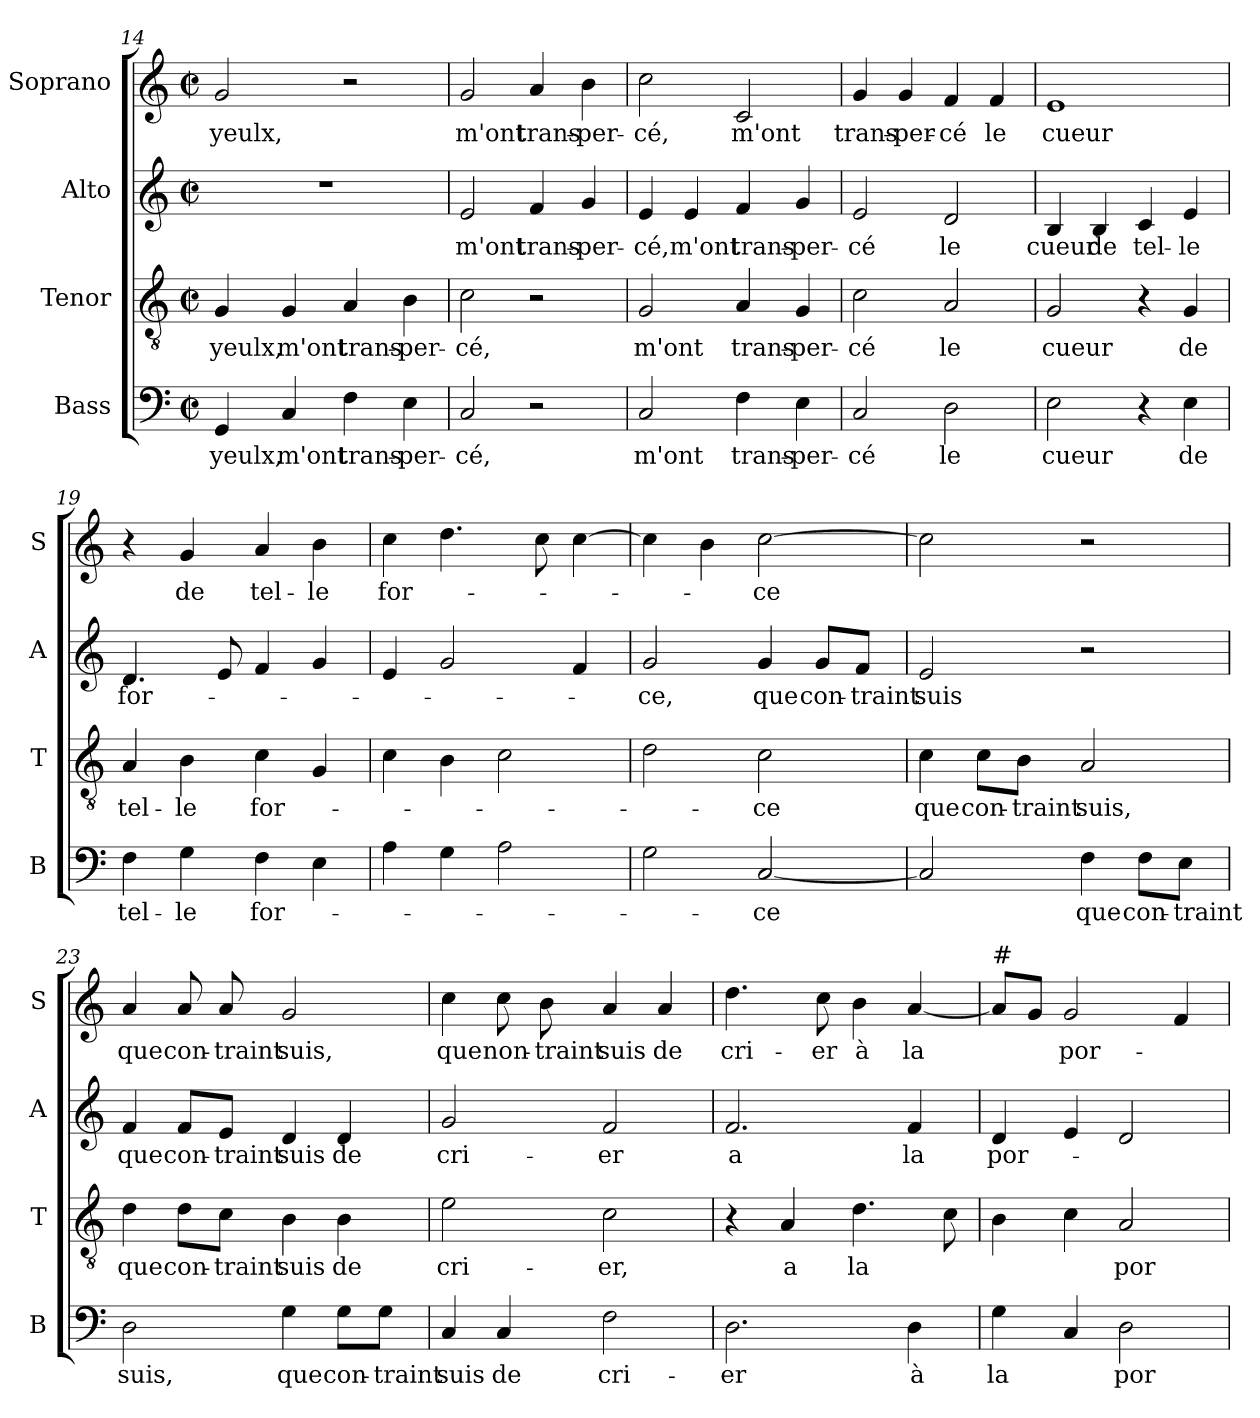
**kern	**text	**kern	**text	**kern	**text	**kern	**text
*part4	*part4	*part3	*part3	*part2	*part2	*part1	*part1
*staff4	*staff4	*staff3	*staff3	*staff2	*staff2	*staff1	*staff1
*I"Bass	*	*I"Tenor	*	*I"Alto	*	*I"Soprano	*
*I'B	*	*I'T	*	*I'A	*	*I'S	*
*clefF4	*	*clefGv2	*	*clefG2	*	*clefG2	*
*k[]	*	*k[]	*	*k[]	*	*k[]	*
*C:	*	*C:	*	*C:	*	*C:	*
*M2/2	*	*M2/2	*	*M2/2	*	*M2/2	*
*met(c|)	*	*met(c|)	*	*met(c|)	*	*met(c|)	*
=14	=14	=14	=14	=14	=14	=14	=14
!	!LO:LY:b	!	!LO:LY:b	!	!	!	!LO:LY:b
4GG/	yeulx,	4G/	yeulx,	1r	.	2g/	yeulx,
!	!LO:LY:b	!	!LO:LY:b	!	!	!	!
4C/	m'ont	4G/	m'ont	.	.	.	.
!	!LO:LY:b	!	!LO:LY:b	!	!	!	!
4F\	trans-	4A/	trans-	.	.	2r	.
!	!LO:LY:b	!	!LO:LY:b	!	!	!	!
4E\	-per-	4B\	-per-	.	.	.	.
=15	=15	=15	=15	=15	=15	=15	=15
!	!LO:LY:b	!	!LO:LY:b	!	!LO:LY:b	!	!LO:LY:b
2C/	-cé,	2c\	-cé,	2e/	m'ont	2g/	m'ont
!	!	!	!	!	!LO:LY:b	!	!LO:LY:b
2r	.	2r	.	4f/	trans-	4a/	trans-
!	!	!	!	!	!LO:LY:b	!	!LO:LY:b
.	.	.	.	4g/	-per-	4b\	-per-
=16	=16	=16	=16	=16	=16	=16	=16
!	!LO:LY:b	!	!LO:LY:b	!	!LO:LY:b	!	!LO:LY:b
2C/	m'ont	2G/	m'ont	4e/	-cé,	2cc\	-cé,
!	!	!	!	!	!LO:LY:b	!	!
.	.	.	.	4e/	m'ont	.	.
!	!LO:LY:b	!	!LO:LY:b	!	!LO:LY:b	!	!LO:LY:b
4F\	trans-	4A/	trans-	4f/	trans-	2c/	m'ont
!	!LO:LY:b	!	!LO:LY:b	!	!LO:LY:b	!	!
4E\	-per-	4G/	-per-	4g/	-per-	.	.
!!LO:LB:g=z
=17	=17	=17	=17	=17	=17	=17	=17
!	!LO:LY:b	!	!LO:LY:b	!	!LO:LY:b	!	!LO:LY:b
2C/	-cé	2c\	-cé	2e/	-cé	4g/	trans-
!	!	!	!	!	!	!	!LO:LY:b
.	.	.	.	.	.	4g/	-per-
!	!LO:LY:b	!	!LO:LY:b	!	!LO:LY:b	!	!LO:LY:b
2D\	le	2A/	le	2d/	le	4f/	-cé
!	!	!	!	!	!	!	!LO:LY:b
.	.	.	.	.	.	4f/	le
=18	=18	=18	=18	=18	=18	=18	=18
!	!LO:LY:b	!	!LO:LY:b	!	!LO:LY:b	!	!LO:LY:b
2E\	cueur	2G/	cueur	4B/	cueur	1e	cueur
!	!	!	!	!	!LO:LY:b	!	!
.	.	.	.	4B/	de	.	.
!	!	!	!	!	!LO:LY:b	!	!
4r	.	4r	.	4c/	tel-	.	.
!	!LO:LY:b	!	!LO:LY:b	!	!LO:LY:b	!	!
4E\	de	4G/	de	4e/	-le	.	.
=19	=19	=19	=19	=19	=19	=19	=19
!	!LO:LY:b	!	!LO:LY:b	!	!LO:LY:b	!	!
4F\	tel-	4A/	tel-	4.d/	for-	4r	.
!	!LO:LY:b	!	!LO:LY:b	!	!	!	!LO:LY:b
4G\	-le	4B\	-le	.	.	4g/	de
.	.	.	.	8e/	.	.	.
!	!LO:LY:b	!	!LO:LY:b	!	!	!	!LO:LY:b
4F\	for-	4c\	for-	4f/	.	4a/	tel-
!	!	!	!	!	!	!	!LO:LY:b
4E\	.	4G/	.	4g/	.	4b\	-le
=20	=20	=20	=20	=20	=20	=20	=20
!	!	!	!	!	!	!	!LO:LY:b
4A\	.	4c\	.	4e/	.	4cc\	for-
4G\	.	4B\	.	2g/	.	4.dd\	.
2A\	.	2c\	.	.	.	.	.
.	.	.	.	.	.	8cc\	.
.	.	.	.	4f/	.	[4cc\	.
=21	=21	=21	=21	=21	=21	=21	=21
!	!	!	!	!	!LO:LY:b	!	!
2G\	.	2d\	.	2g/	-ce,	4cc\]	.
.	.	.	.	.	.	4b\	.
!	!LO:LY:b	!	!LO:LY:b	!	!LO:LY:b	!	!LO:LY:b
[2C/	-ce	2c\	-ce	4g/	que	[2cc\	-ce
!	!	!	!	!	!LO:LY:b	!	!
.	.	.	.	8g/L	con-	.	.
!	!	!	!	!	!LO:LY:b	!	!
.	.	.	.	8f/J	-traint	.	.
!!LO:LB:g=z
=22	=22	=22	=22	=22	=22	=22	=22
!	!	!	!LO:LY:b	!	!LO:LY:b	!	!
2C/]	.	4c\	que	2e/	suis	2cc\]	.
!	!	!	!LO:LY:b	!	!	!	!
.	.	8c\L	con-	.	.	.	.
!	!	!	!LO:LY:b	!	!	!	!
.	.	8B\J	-traint	.	.	.	.
!	!LO:LY:b	!	!LO:LY:b	!	!	!	!
4F\	que	2A/	suis,	2r	.	2r	.
!	!LO:LY:b	!	!	!	!	!	!
8F\L	con-	.	.	.	.	.	.
!	!LO:LY:b	!	!	!	!	!	!
8E\J	-traint	.	.	.	.	.	.
=23	=23	=23	=23	=23	=23	=23	=23
!	!LO:LY:b	!	!LO:LY:b	!	!LO:LY:b	!	!LO:LY:b
2D\	suis,	4d\	que	4f/	que	4a/	que
!	!	!	!LO:LY:b	!	!LO:LY:b	!	!LO:LY:b
.	.	8d\L	con-	8f/L	con-	8a/	con-
!	!	!	!LO:LY:b	!	!LO:LY:b	!	!LO:LY:b
.	.	8c\J	-traint	8e/J	-traint	8a/	-traint
!	!LO:LY:b	!	!LO:LY:b	!	!LO:LY:b	!	!LO:LY:b
4G\	que	4B\	suis	4d/	suis	2g/	suis,
!	!LO:LY:b	!	!LO:LY:b	!	!LO:LY:b	!	!
8G\L	con-	4B\	de	4d/	de	.	.
!	!LO:LY:b	!	!	!	!	!	!
8G\J	-traint	.	.	.	.	.	.
=24	=24	=24	=24	=24	=24	=24	=24
!	!LO:LY:b	!	!LO:LY:b	!	!LO:LY:b	!	!LO:LY:b
4C/	suis	2e\	cri-	2g/	cri-	4cc\	que
!	!LO:LY:b	!	!	!	!	!	!LO:LY:b
4C/	de	.	.	.	.	8cc\	non-
!	!	!	!	!	!	!	!LO:LY:b
.	.	.	.	.	.	8b\	-traint
!	!LO:LY:b	!	!LO:LY:b	!	!LO:LY:b	!	!LO:LY:b
2F\	cri-	2c\	-er,	2f/	-er	4a/	suis
!	!	!	!	!	!	!	!LO:LY:b
.	.	.	.	.	.	4a/	de
=25	=25	=25	=25	=25	=25	=25	=25
!	!LO:LY:b	!	!	!	!LO:LY:b	!	!LO:LY:b
2.D\	-er	4r	.	2.f/	a	4.dd\	cri-
!	!	!	!LO:LY:b	!	!	!	!
.	.	4A/	a	.	.	.	.
!	!	!	!	!	!	!	!LO:LY:b
.	.	.	.	.	.	8cc\	-er
!	!	!	!LO:LY:b	!	!	!	!LO:LY:b
.	.	4.d\	la	.	.	4b\	à
!	!LO:LY:b	!	!	!	!LO:LY:b	!	!LO:LY:b
4D\	à	.	.	4f/	la	[4a/	la
.	.	8c\	.	.	.	.	.
=26	=26	=26	=26	=26	=26	=26	=26
!	!	!	!	!	!	!LO:TX:a:t=#	!
!	!LO:LY:b	!	!	!	!LO:LY:b	!	!
4G\	la	4B\	.	4d/	por-	8a/L]	.
.	.	.	.	.	.	8g/J	.
!	!	!	!	!	!	!	!LO:LY:b
4C/	.	4c\	.	4e/	.	2g/	por-
!	!LO:LY:b	!	!LO:LY:b	!	!	!	!
2D\	por-	2A/	por-	2d/	.	.	.
.	.	.	.	.	.	4f/	.
=	=	=	=	=	=	=	=
*-	*-	*-	*-	*-	*-	*-	*-
